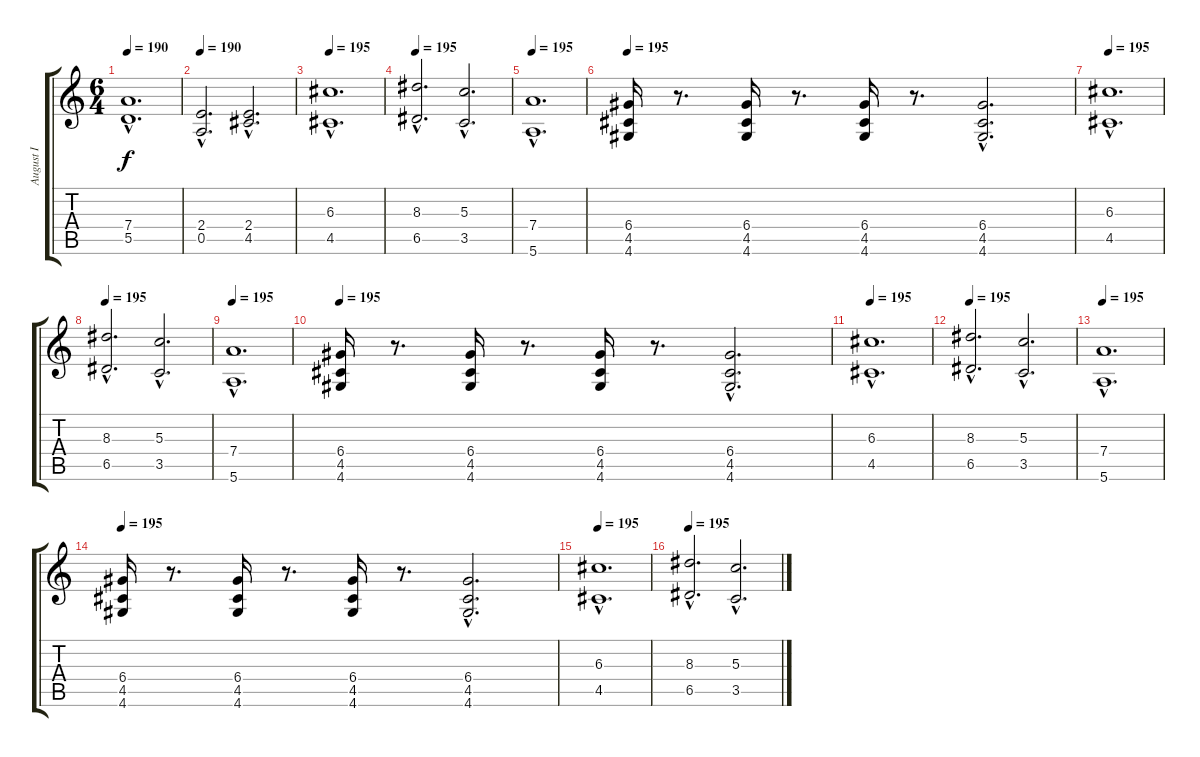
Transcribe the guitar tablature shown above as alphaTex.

\track ("August I" "August I") {instrument distortionguitar}
\staff {score tabs}
\tuning (E4 B3 G3 D3 A2 E2) {hide}
\ts (6 4)
\tempo 190
\clef g2
\ks c
(7.4{hac} 5.5{hac}).1{d dy f balance 8} |
\tempo 190
(2.4{hac} 0.5{hac}).2{d balance 8} (2.4{hac} 4.5{hac}).2{d} |
\tempo 195
(6.3{hac} 4.5{hac}).1{d volume 8 balance 16} |
\tempo 195
(8.3{hac} 6.5{hac}).2{d} (5.3{hac} 3.5{hac}).2{d} |
\tempo 195
(7.4{hac} 5.6{hac}).1{d} |
\tempo 195
(6.4 4.5 4.6).16 r.8{d} (6.4 4.5 4.6).16 r.8{d} (6.4 4.5 4.6).16 r.8{d} (6.4{hac} 4.5{hac} 4.6{hac}).2{d} |
\tempo 195
(6.3{hac} 4.5{hac}).1{d volume 8 balance 16} |
\tempo 195
(8.3{hac} 6.5{hac}).2{d} (5.3{hac} 3.5{hac}).2{d} |
\tempo 195
(7.4{hac} 5.6{hac}).1{d} |
\tempo 195
(6.4 4.5 4.6).16 r.8{d} (6.4 4.5 4.6).16 r.8{d} (6.4 4.5 4.6).16 r.8{d} (6.4{hac} 4.5{hac} 4.6{hac}).2{d} |
\tempo 195
(6.3{hac} 4.5{hac}).1{d volume 8 balance 16} |
\tempo 195
(8.3{hac} 6.5{hac}).2{d} (5.3{hac} 3.5{hac}).2{d} |
\tempo 195
(7.4{hac} 5.6{hac}).1{d} |
\tempo 195
(6.4 4.5 4.6).16 r.8{d} (6.4 4.5 4.6).16 r.8{d} (6.4 4.5 4.6).16 r.8{d} (6.4{hac} 4.5{hac} 4.6{hac}).2{d} |
\tempo 195
(6.3{hac} 4.5{hac}).1{d volume 8 balance 16} |
\tempo 195
(8.3{hac} 6.5{hac}).2{d} (5.3{hac} 3.5{hac}).2{d}
